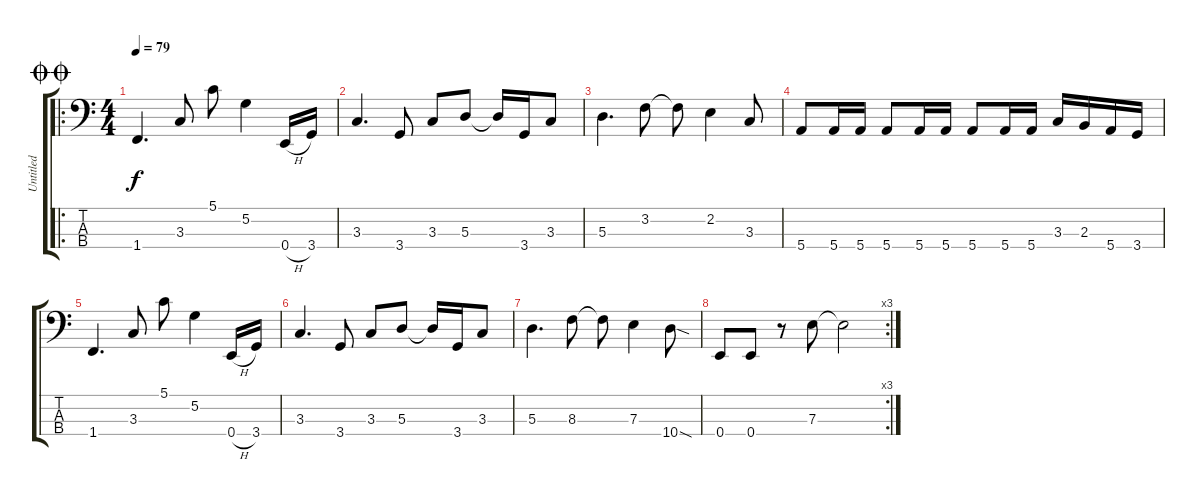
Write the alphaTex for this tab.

\track ("Untitled" "Untitled") {instrument electricbassfinger}
\staff {score tabs}
\tuning (G2 D2 A1 E1) {hide}
\ro
\ts (4 4)
\jump doublecoda
\tempo 79
\clef f4
\ks c
1.4.4{d dy f} 3.3.8 5.1.8 5.2.4 0.4{h}.16 3.4.16 |
3.3.4{d} 3.4.8 3.3.8 5.3.8 5.3{t}.16 3.4.16 3.3.8 |
5.3.4{d} 3.2.8 3.2{t}.8 2.2.4 3.3.8 |
5.4.8 5.4.16 5.4.16 5.4.8 5.4.16 5.4.16 5.4.8 5.4.16 5.4.16 3.3.16 2.3.16 5.4.16 3.4.16 |
1.4.4{d} 3.3.8 5.1.8 5.2.4 0.4{h}.16 3.4.16 |
3.3.4{d} 3.4.8 3.3.8 5.3.8 5.3{t}.16 3.4.16 3.3.8 |
5.3.4{d} 8.3.8 8.3{t}.8 7.3.4 10.4{sod}.8 |
\rc 3
0.4.8 0.4.8 r.8 7.3.8 7.3{t}.2
